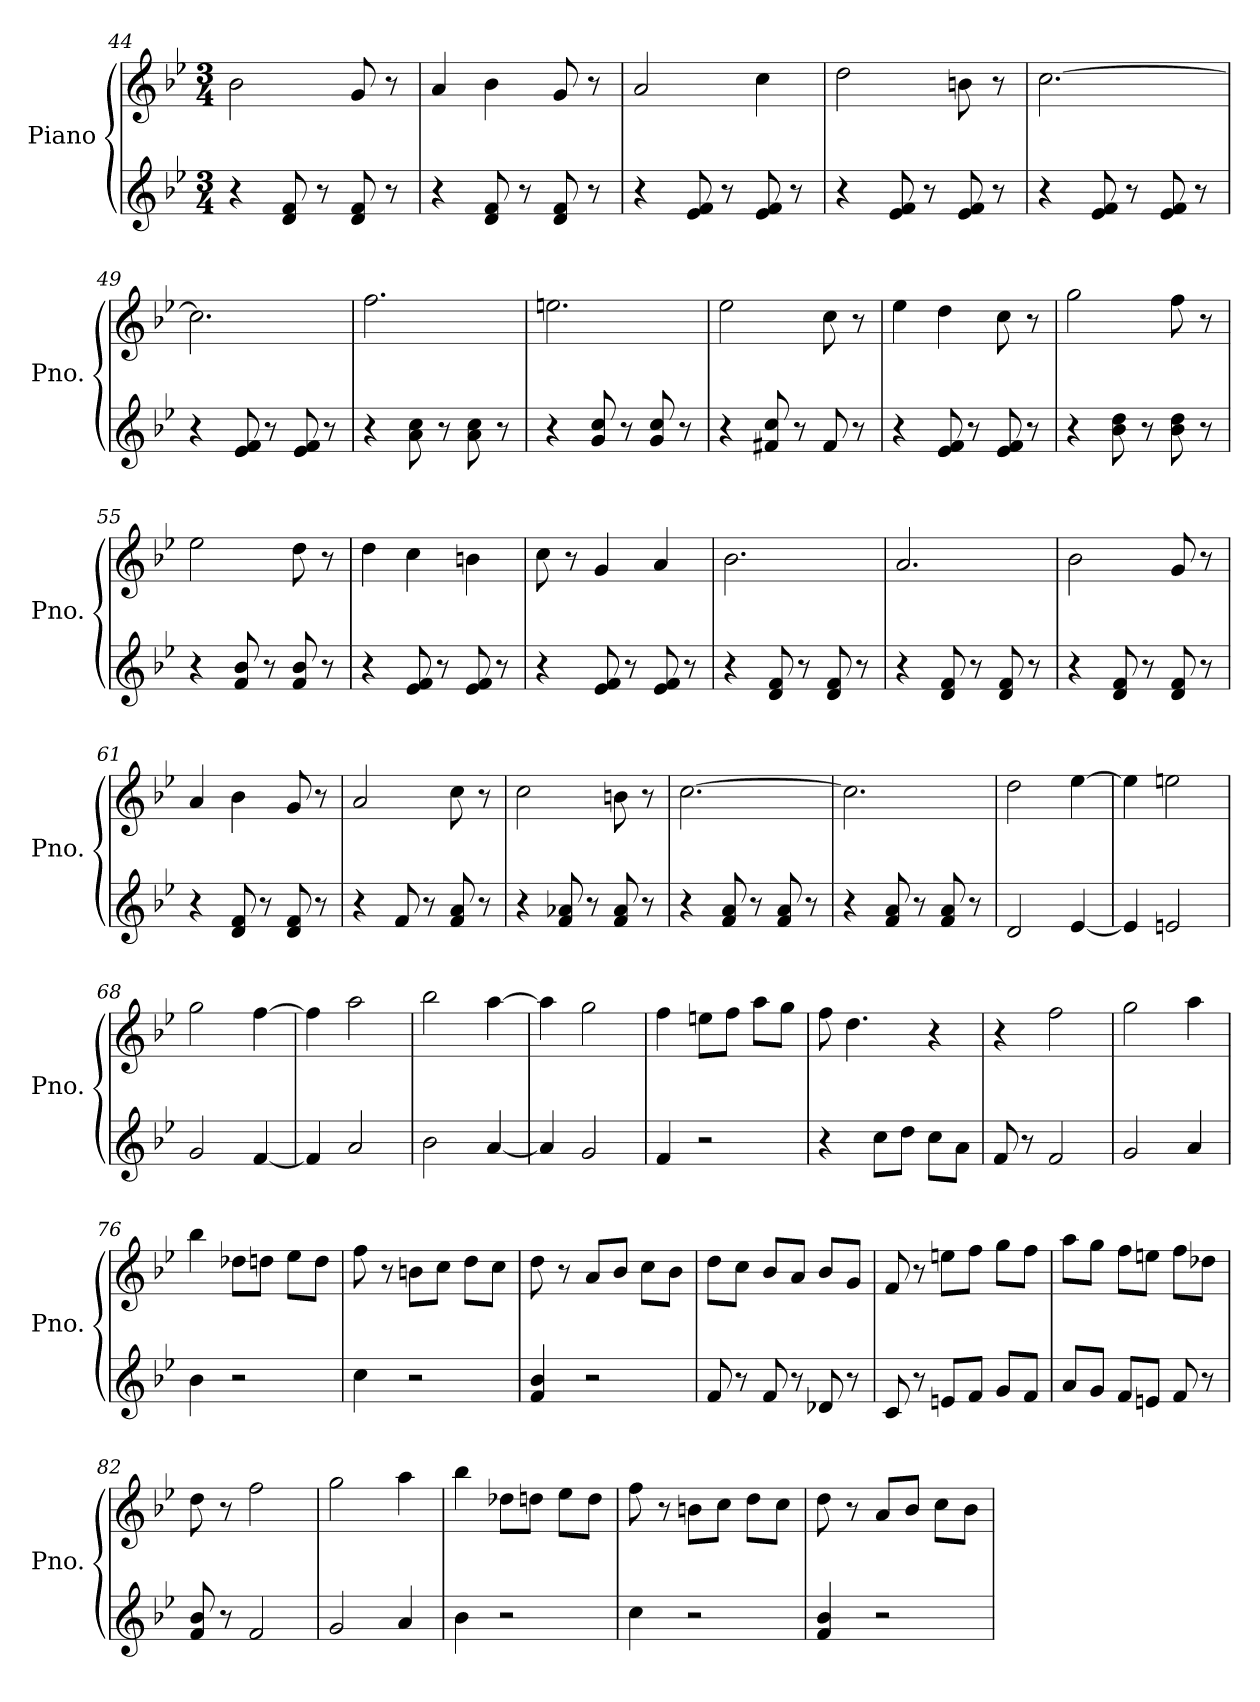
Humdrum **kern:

**kern	**kern
*part1	*part1
*staff2	*staff1
*I"Piano	*
*I'Pno.	*
*clefG2	*clefG2
*k[b-e-]	*k[b-e-]
*M3/4	*M3/4
=44	=44
4r	2b-\
8d/ 8f/	.
8r	.
8d/ 8f/	8g/
8r	8r
=45	=45
4r	4a/
8d/ 8f/	4b-\
8r	.
8d/ 8f/	8g/
8r	8r
=46	=46
4r	2a/
8e-/ 8f/	.
8r	.
8e-/ 8f/	4cc\
8r	.
!!LO:LB:g=z
=47	=47
4r	2dd\
8e-/ 8f/	.
8r	.
8e-/ 8f/	8bn\
8r	8r
=48	=48
4r	[2.cc\
8e-/ 8f/	.
8r	.
8e-/ 8f/	.
8r	.
=49	=49
4r	2.cc\]
8e-/ 8f/	.
8r	.
8e-/ 8f/	.
8r	.
=50	=50
4r	2.ff\
8a\ 8cc\	.
8r	.
8a\ 8cc\	.
8r	.
=51	=51
4r	2.een\
8g/ 8cc/	.
8r	.
8g/ 8cc/	.
8r	.
=52	=52
4r	2ee-\
8f#X/ 8cc/	.
8r	.
8f#/	8cc\
8r	8r
!!LO:LB:g=z
=53	=53
4r	4ee-\
8e-/ 8f/	4dd\
8r	.
8e-/ 8f/	8cc\
8r	8r
=54	=54
4r	2gg\
8b-\ 8dd\	.
8r	.
8b-\ 8dd\	8ff\
8r	8r
=55	=55
4r	2ee-\
8f/ 8b-/	.
8r	.
8f/ 8b-/	8dd\
8r	8r
=56	=56
4r	4dd\
8e-/ 8f/	4cc\
8r	.
8e-/ 8f/	4bn\
8r	.
=57	=57
4r	8cc\
.	8r
8e-/ 8f/	4g/
8r	.
8e-/ 8f/	4a/
8r	.
=58	=58
4r	2.b-\
8d/ 8f/	.
8r	.
8d/ 8f/	.
8r	.
!!LO:LB:g=z
=59	=59
4r	2.a/
8d/ 8f/	.
8r	.
8d/ 8f/	.
8r	.
=60	=60
4r	2b-\
8d/ 8f/	.
8r	.
8d/ 8f/	8g/
8r	8r
=61	=61
4r	4a/
8d/ 8f/	4b-\
8r	.
8d/ 8f/	8g/
8r	8r
=62	=62
4r	2a/
8f/	.
8r	.
8f/ 8a/	8cc\
8r	8r
=63	=63
4r	2cc\
8f/ 8a-X/	.
8r	.
8f/ 8a-/	8bn\
8r	8r
=64	=64
4r	[2.cc\
8f/ 8a/	.
8r	.
8f/ 8a/	.
8r	.
!!LO:LB:g=z
=65	=65
4r	2.cc\]
8f/ 8a/	.
8r	.
8f/ 8a/	.
8r	.
=66	=66
2d/	2dd\
[4e-/	[4ee-\
=67	=67
4e-/]	4ee-\]
2en/	2een\
=68	=68
2g/	2gg\
[4f/	[4ff\
=69	=69
4f/]	4ff\]
2a/	2aa\
=70	=70
2b-\	2bb-\
[4a/	[4aa\
=71	=71
4a/]	4aa\]
2g/	2gg\
=72	=72
4f/	4ff\
2r	8een\L
.	8ff\J
.	8aa\L
.	8gg\J
=73	=73
4r	8ff\
.	4.dd\
8cc\L	.
8dd\J	.
8cc\L	4r
8a\J	.
=74	=74
8f/	4r
8r	.
2f/	2ff\
!!LO:PB:g=z
=75	=75
2g/	2gg\
4a/	4aa\
=76	=76
4b-\	4bb-\
2r	8dd-X\L
.	8ddn\J
.	8ee-\L
.	8dd\J
=77	=77
4cc\	8ff\
.	8r
2r	8bn\L
.	8cc\J
.	8dd\L
.	8cc\J
=78	=78
4f/ 4b-/	8dd\
.	8r
2r	8a/L
.	8b-/J
.	8cc\L
.	8b-\J
=79	=79
8f/	8dd\L
8r	8cc\J
8f/	8b-/L
8r	8a/J
8d-X/	8b-/L
8r	8g/J
=80	=80
8c/	8f/
8r	8r
8en/L	8een\L
8f/J	8ff\J
8g/L	8gg\L
8f/J	8ff\J
=81	=81
8a/L	8aa\L
8g/J	8gg\J
8f/L	8ff\L
8en/J	8een\J
8f/	8ff\L
8r	8dd-X\J
!!LO:LB:g=z
=82	=82
8f/ 8b-/	8dd\
8r	8r
2f/	2ff\
=83	=83
2g/	2gg\
4a/	4aa\
=84	=84
4b-\	4bb-\
2r	8dd-X\L
.	8ddn\J
.	8ee-\L
.	8dd\J
=85	=85
4cc\	8ff\
.	8r
2r	8bn\L
.	8cc\J
.	8dd\L
.	8cc\J
=86	=86
4f/ 4b-/	8dd\
.	8r
2r	8a/L
.	8b-/J
.	8cc\L
.	8b-\J
=	=
*-	*-
